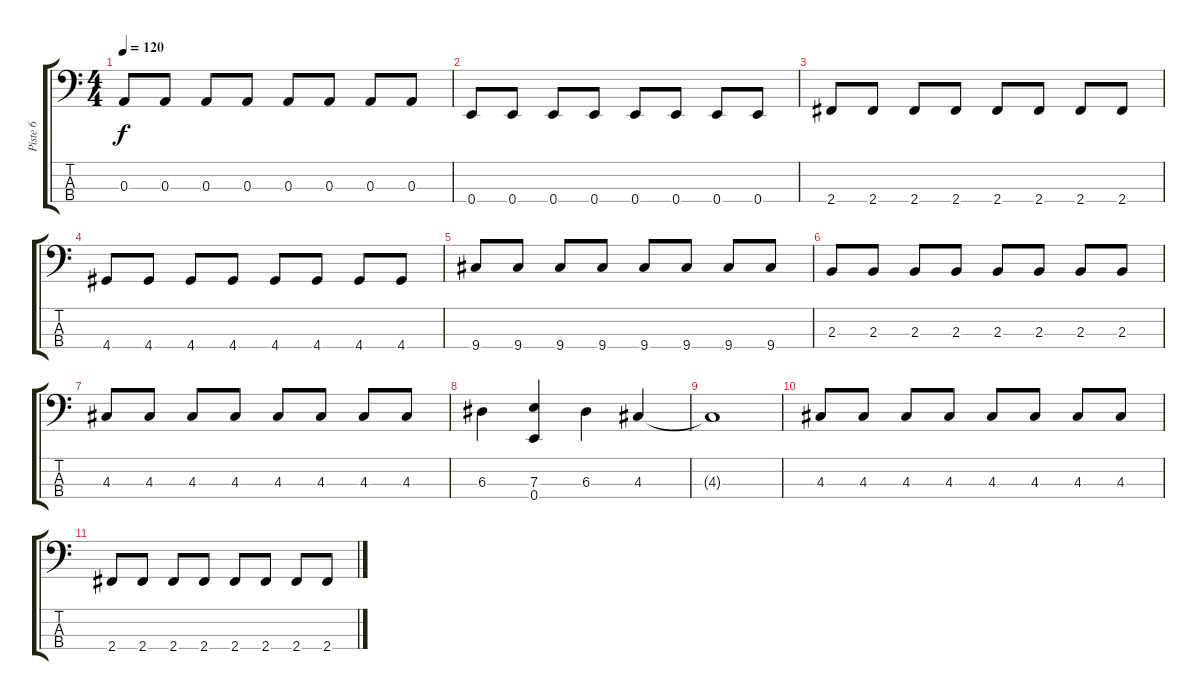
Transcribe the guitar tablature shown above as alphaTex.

\track ("Piste 6" "Piste 6") {instrument electricbassfinger}
\staff {score tabs}
\tuning (G2 D2 A1 E1) {hide}
\ts (4 4)
\tempo 120
\clef f4
\ks c
0.3.8{dy f} 0.3.8 0.3.8 0.3.8 0.3.8 0.3.8 0.3.8 0.3.8 |
0.4.8 0.4.8 0.4.8 0.4.8 0.4.8 0.4.8 0.4.8 0.4.8 |
2.4.8 2.4.8 2.4.8 2.4.8 2.4.8 2.4.8 2.4.8 2.4.8 |
4.4.8 4.4.8 4.4.8 4.4.8 4.4.8 4.4.8 4.4.8 4.4.8 |
9.4.8 9.4.8 9.4.8 9.4.8 9.4.8 9.4.8 9.4.8 9.4.8 |
2.3.8 2.3.8 2.3.8 2.3.8 2.3.8 2.3.8 2.3.8 2.3.8 |
4.3.8 4.3.8 4.3.8 4.3.8 4.3.8 4.3.8 4.3.8 4.3.8 |
6.3.4 (7.3 0.4).4 6.3.4 4.3.4 |
4.3{t}.1 |
4.3.8 4.3.8 4.3.8 4.3.8 4.3.8 4.3.8 4.3.8 4.3.8 |
2.4.8 2.4.8 2.4.8 2.4.8 2.4.8 2.4.8 2.4.8 2.4.8
